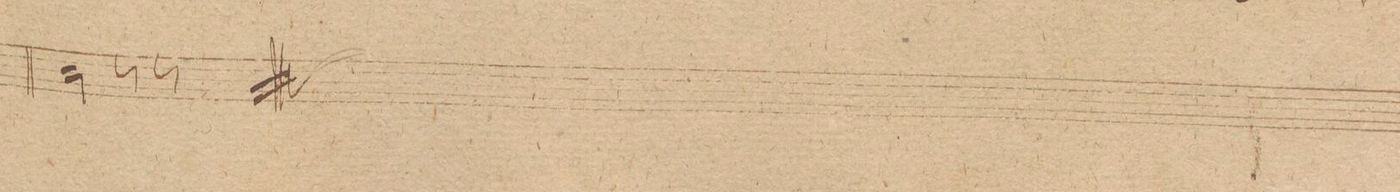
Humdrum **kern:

**kern
*I"Corno 2do in F
*clefG2
*k[b-]
*M6/8
2e\
8r
8r
==
*-
